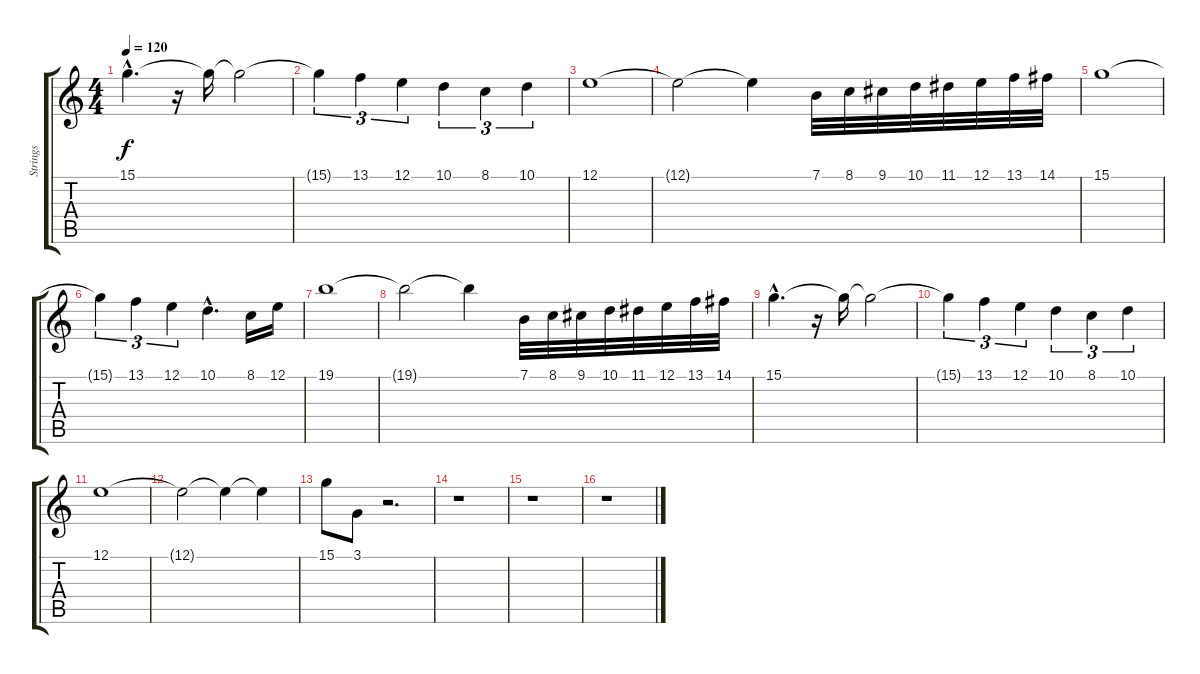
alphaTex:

\track ("Strings" "Strings") {instrument flute}
\staff {score tabs}
\tuning (E4 B3 G3 D3 A2 E2) {hide}
\ts (4 4)
\tempo 120
\clef g2
\ks c
15.1{hac}.4{d dy f volume 12 instrument stringensemble1} r.16 15.1{t}.16 15.1{t}.2 |
15.1{t}.4{tu (3 2)} 13.1.4{tu (3 2)} 12.1.4{tu (3 2)} 10.1.4{tu (3 2)} 8.1.4{tu (3 2)} 10.1.4{tu (3 2)} |
12.1.1 |
12.1{t}.2 12.1{t}.4 7.1.32 8.1.32 9.1.32 10.1.32 11.1.32 12.1.32 13.1.32 14.1.32 |
15.1.1 |
15.1{t}.4{tu (3 2)} 13.1.4{tu (3 2)} 12.1.4{tu (3 2)} 10.1{hac}.4{d} 8.1.16 12.1.16 |
19.1.1 |
19.1{t}.2 19.1{t}.4 7.1.32 8.1.32 9.1.32 10.1.32 11.1.32 12.1.32 13.1.32 14.1.32 |
15.1{hac}.4{d volume 12 instrument stringensemble1} r.16 15.1{t}.16 15.1{t}.2 |
15.1{t}.4{tu (3 2)} 13.1.4{tu (3 2)} 12.1.4{tu (3 2)} 10.1.4{tu (3 2)} 8.1.4{tu (3 2)} 10.1.4{tu (3 2)} |
12.1.1 |
12.1{t}.2 12.1{t}.4 12.1{t}.4 |
15.1.8{volume 7 instrument stringensemble1} 3.1.8 r.2{d} |
r.1 |
r.1 |
r.1
